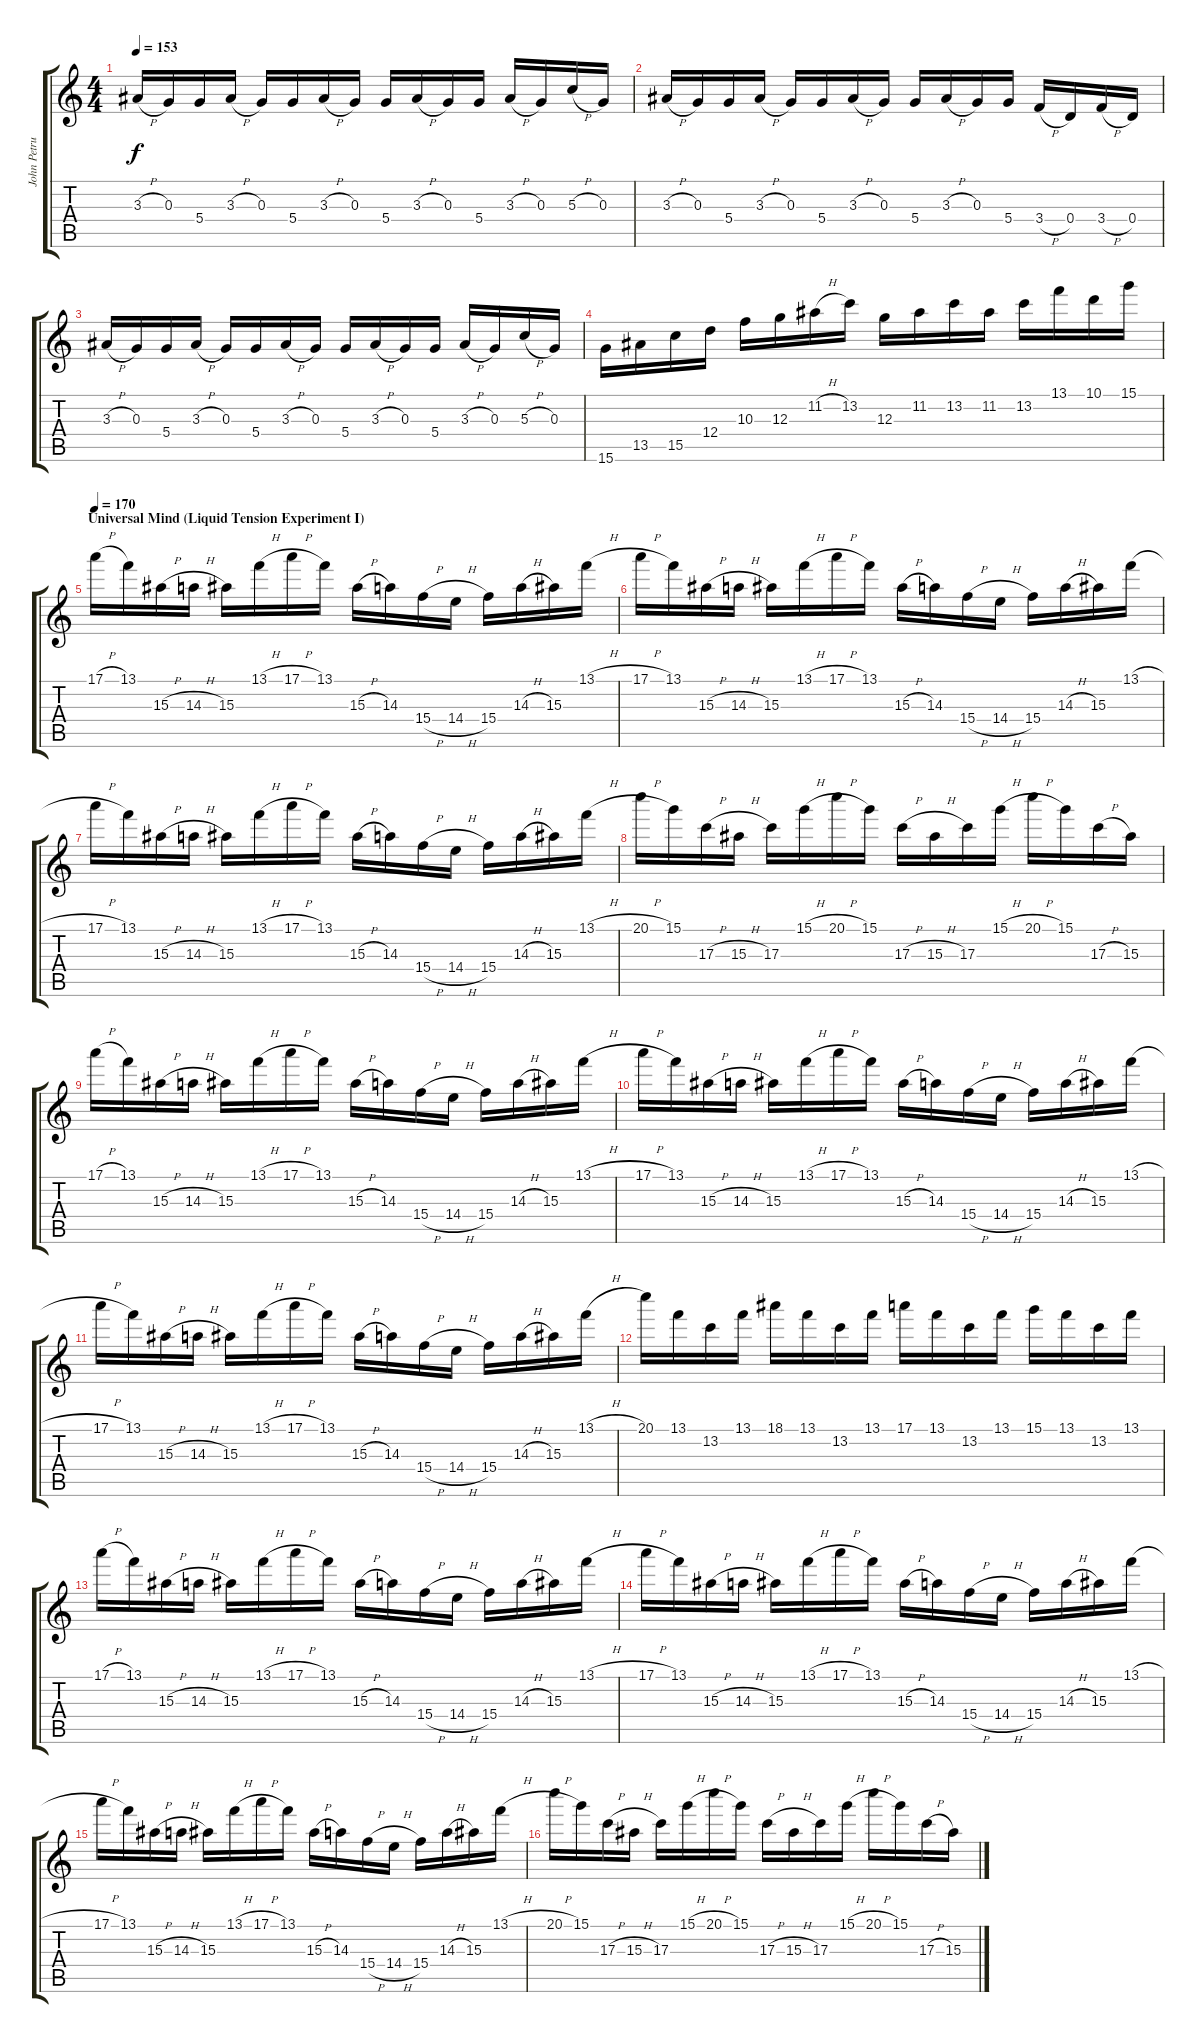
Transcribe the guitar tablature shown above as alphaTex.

\track ("John Petrucci Lead Guitar" "John Petru") {instrument distortionguitar}
\staff {score tabs}
\tuning (E4 B3 G3 D3 A2 E2) {hide}
\ts (4 4)
\tempo 153
\clef g2
\ks c
3.3{h}.16{dy f balance 8} 0.3.16 5.4.16 3.3{h}.16 0.3.16 5.4.16 3.3{h}.16 0.3.16 5.4.16 3.3{h}.16 0.3.16 5.4.16 3.3{h}.16 0.3.16 5.3{h}.16 0.3.16 |
3.3{h}.16 0.3.16 5.4.16 3.3{h}.16 0.3.16 5.4.16 3.3{h}.16 0.3.16 5.4.16 3.3{h}.16 0.3.16 5.4.16 3.4{h}.16 0.4.16 3.4{h}.16 0.4.16 |
3.3{h}.16 0.3.16 5.4.16 3.3{h}.16 0.3.16 5.4.16 3.3{h}.16 0.3.16 5.4.16 3.3{h}.16 0.3.16 5.4.16 3.3{h}.16 0.3.16 5.3{h}.16 0.3.16 |
15.6.16{volume 10} 13.5.16 15.5.16 12.4.16 10.3.16 12.3.16 11.2{h}.16 13.2.16 12.3.16 11.2.16 13.2.16 11.2.16 13.2.16 13.1.16 10.1.16 15.1.16 |
\section ("" "Universal Mind (Liquid Tension Experiment I)")
\tempo 170
17.1{h}.16{volume 13} 13.1.16 15.3{h}.16 14.3{h}.16 15.3.16 13.1{h}.16 17.1{h}.16 13.1.16 15.3{h}.16 14.3.16 15.4{h}.16 14.4{h}.16 15.4.16 14.3{h}.16 15.3.16 13.1{h}.16 |
17.1{h}.16 13.1.16 15.3{h}.16 14.3{h}.16 15.3.16 13.1{h}.16 17.1{h}.16 13.1.16 15.3{h}.16 14.3.16 15.4{h}.16 14.4{h}.16 15.4.16 14.3{h}.16 15.3.16 13.1{h}.16 |
17.1{h}.16 13.1.16 15.3{h}.16 14.3{h}.16 15.3.16 13.1{h}.16 17.1{h}.16 13.1.16 15.3{h}.16 14.3.16 15.4{h}.16 14.4{h}.16 15.4.16 14.3{h}.16 15.3.16 13.1{h}.16 |
20.1{h}.16 15.1.16 17.3{h}.16 15.3{h}.16 17.3.16 15.1{h}.16 20.1{h}.16 15.1.16 17.3{h}.16 15.3{h}.16 17.3.16 15.1{h}.16 20.1{h}.16 15.1.16 17.3{h}.16 15.3.16 |
17.1{h}.16 13.1.16 15.3{h}.16 14.3{h}.16 15.3.16 13.1{h}.16 17.1{h}.16 13.1.16 15.3{h}.16 14.3.16 15.4{h}.16 14.4{h}.16 15.4.16 14.3{h}.16 15.3.16 13.1{h}.16 |
17.1{h}.16 13.1.16 15.3{h}.16 14.3{h}.16 15.3.16 13.1{h}.16 17.1{h}.16 13.1.16 15.3{h}.16 14.3.16 15.4{h}.16 14.4{h}.16 15.4.16 14.3{h}.16 15.3.16 13.1{h}.16 |
17.1{h}.16 13.1.16 15.3{h}.16 14.3{h}.16 15.3.16 13.1{h}.16 17.1{h}.16 13.1.16 15.3{h}.16 14.3.16 15.4{h}.16 14.4{h}.16 15.4.16 14.3{h}.16 15.3.16 13.1{h}.16 |
20.1.16 13.1.16 13.2.16 13.1.16 18.1.16 13.1.16 13.2.16 13.1.16 17.1.16 13.1.16 13.2.16 13.1.16 15.1.16 13.1.16 13.2.16 13.1.16 |
17.1{h}.16 13.1.16 15.3{h}.16 14.3{h}.16 15.3.16 13.1{h}.16 17.1{h}.16 13.1.16 15.3{h}.16 14.3.16 15.4{h}.16 14.4{h}.16 15.4.16 14.3{h}.16 15.3.16 13.1{h}.16 |
17.1{h}.16 13.1.16 15.3{h}.16 14.3{h}.16 15.3.16 13.1{h}.16 17.1{h}.16 13.1.16 15.3{h}.16 14.3.16 15.4{h}.16 14.4{h}.16 15.4.16 14.3{h}.16 15.3.16 13.1{h}.16 |
17.1{h}.16 13.1.16 15.3{h}.16 14.3{h}.16 15.3.16 13.1{h}.16 17.1{h}.16 13.1.16 15.3{h}.16 14.3.16 15.4{h}.16 14.4{h}.16 15.4.16 14.3{h}.16 15.3.16 13.1{h}.16 |
20.1{h}.16 15.1.16 17.3{h}.16 15.3{h}.16 17.3.16 15.1{h}.16 20.1{h}.16 15.1.16 17.3{h}.16 15.3{h}.16 17.3.16 15.1{h}.16 20.1{h}.16 15.1.16 17.3{h}.16 15.3.16
